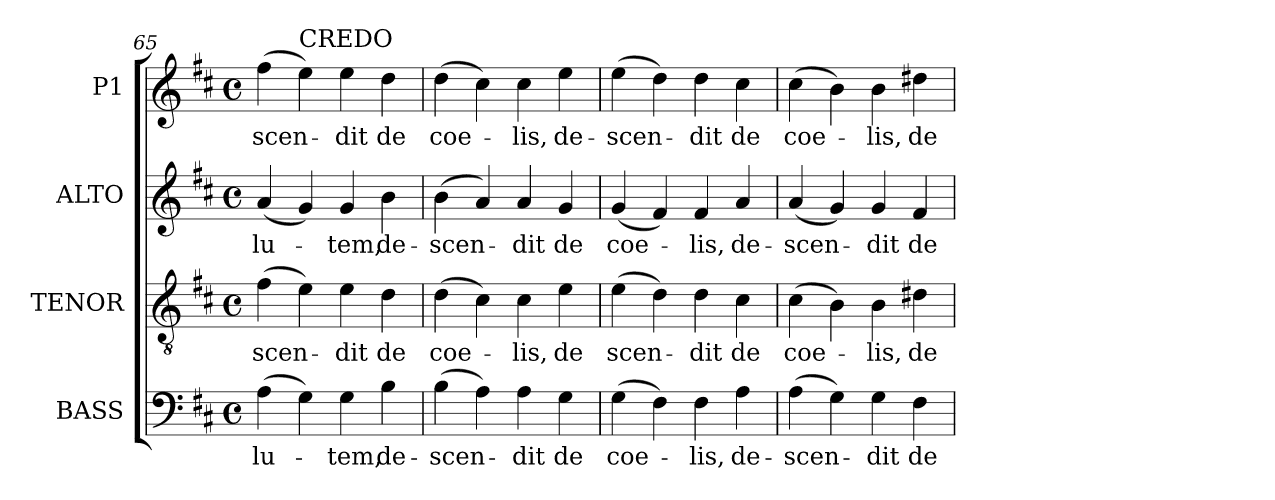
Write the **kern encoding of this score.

**kern	**text	**kern	**text	**kern	**text	**kern	**text
*part4	*part4	*part3	*part3	*part2	*part2	*part1	*part1
*staff4	*staff4	*staff3	*staff3	*staff2	*staff2	*staff1	*staff1
*I"BASS	*	*I"TENOR	*	*I"ALTO	*	*I"P1	*
*clefF4	*	*clefGv2	*	*clefG2	*	*clefG2	*
*	*	*ITrd7c12	*	*	*	*	*
*k[f#c#]	*	*k[f#c#]	*	*k[f#c#]	*	*k[f#c#]	*
*D:	*	*D:	*	*D:	*	*D:	*
*M4/4	*	*M4/4	*	*M4/4	*	*M4/4	*
*met(c)	*	*met(c)	*	*met(c)	*	*met(c)	*
=65	=65	=65	=65	=65	=65	=65	=65
!	!LO:LY:b:color=#000000	!	!	!	!	!	!
!	!	!	!LO:LY:b:color=#000000	!	!	!	!
!	!	!	!	!	!LO:LY:b:color=#000000	!	!
!	!	!	!	!	!	!	!LO:LY:b:color=#000000
(4Ai\	-lu-	(4F#i\	-scen-	(4ai/	-lu-	(4ff#i\	-scen-
!	!	!	!	!	!	!LO:TX:a:t=CREDO	!
4Gi\)	.	4Ei\)	.	4gi/)	.	4eei\)	.
!	!LO:LY:b:color=#000000	!	!	!	!	!	!
!	!	!	!LO:LY:b:color=#000000	!	!	!	!
!	!	!	!	!	!LO:LY:b:color=#000000	!	!
!	!	!	!	!	!	!	!LO:LY:b:color=#000000
4Gi\	-tem,	4Ei\	-dit	4gi/	-tem,	4eei\	-dit
!	!LO:LY:b:color=#000000	!	!	!	!	!	!
!	!	!	!LO:LY:b:color=#000000	!	!	!	!
!	!	!	!	!	!LO:LY:b:color=#000000	!	!
!	!	!	!	!	!	!	!LO:LY:b:color=#000000
4Bi\	de-	4Di\	de	4bi\	de-	4ddi\	de
=66	=66	=66	=66	=66	=66	=66	=66
!	!LO:LY:b:color=#000000	!	!	!	!	!	!
!	!	!	!LO:LY:b:color=#000000	!	!	!	!
!	!	!	!	!	!LO:LY:b:color=#000000	!	!
!	!	!	!	!	!	!	!LO:LY:b:color=#000000
(4Bi\	-scen-	(4Di\	coe-	(4bi\	-scen-	(4ddi\	coe-
4Ai\)	.	4C#i\)	.	4ai/)	.	4cc#i\)	.
!	!LO:LY:b:color=#000000	!	!	!	!	!	!
!	!	!	!LO:LY:b:color=#000000	!	!	!	!
!	!	!	!	!	!LO:LY:b:color=#000000	!	!
!	!	!	!	!	!	!	!LO:LY:b:color=#000000
4Ai\	-dit	4C#i\	-lis,	4ai/	-dit	4cc#i\	-lis,
!	!LO:LY:b:color=#000000	!	!	!	!	!	!
!	!	!	!LO:LY:b:color=#000000	!	!	!	!
!	!	!	!	!	!LO:LY:b:color=#000000	!	!
!	!	!	!	!	!	!	!LO:LY:b:color=#000000
4Gi\	de	4Ei\	de	4gi/	de	4eei\	de-
=67	=67	=67	=67	=67	=67	=67	=67
!	!LO:LY:b:color=#000000	!	!	!	!	!	!
!	!	!	!LO:LY:b:color=#000000	!	!	!	!
!	!	!	!	!	!LO:LY:b:color=#000000	!	!
!	!	!	!	!	!	!	!LO:LY:b:color=#000000
(4Gi\	coe-	(4Ei\	scen-	(4gi/	coe-	(4eei\	-scen-
4F#i\)	.	4Di\)	.	4f#i/)	.	4ddi\)	.
!	!LO:LY:b:color=#000000	!	!	!	!	!	!
!	!	!	!LO:LY:b:color=#000000	!	!	!	!
!	!	!	!	!	!LO:LY:b:color=#000000	!	!
!	!	!	!	!	!	!	!LO:LY:b:color=#000000
4F#i\	-lis,	4Di\	-dit	4f#i/	-lis,	4ddi\	-dit
!	!LO:LY:b:color=#000000	!	!	!	!	!	!
!	!	!	!LO:LY:b:color=#000000	!	!	!	!
!	!	!	!	!	!LO:LY:b:color=#000000	!	!
!	!	!	!	!	!	!	!LO:LY:b:color=#000000
4Ai\	de-	4C#i\	de	4ai/	de-	4cc#i\	de
!!LO:LB:g=z
=68	=68	=68	=68	=68	=68	=68	=68
!	!LO:LY:b:color=#000000	!	!	!	!	!	!
!	!	!	!LO:LY:b:color=#000000	!	!	!	!
!	!	!	!	!	!LO:LY:b:color=#000000	!	!
!	!	!	!	!	!	!	!LO:LY:b:color=#000000
(4Ai\	-scen-	(4C#i\	coe-	(4ai/	-scen-	(4cc#i\	coe-
4Gi\)	.	4BBi\)	.	4gi/)	.	4bi\)	.
!	!LO:LY:b:color=#000000	!	!	!	!	!	!
!	!	!	!LO:LY:b:color=#000000	!	!	!	!
!	!	!	!	!	!LO:LY:b:color=#000000	!	!
!	!	!	!	!	!	!	!LO:LY:b:color=#000000
4Gi\	-dit	4BBi\	-lis,	4gi/	-dit	4bi\	-lis,
!	!LO:LY:b:color=#000000	!	!	!	!	!	!
!	!	!	!LO:LY:b:color=#000000	!	!	!	!
!	!	!	!	!	!LO:LY:b:color=#000000	!	!
!	!	!	!	!	!	!	!LO:LY:b:color=#000000
4F#i\	de	4D#Xi\	de	4f#i/	de	4dd#Xi\	de
=	=	=	=	=	=	=	=
*-	*-	*-	*-	*-	*-	*-	*-
